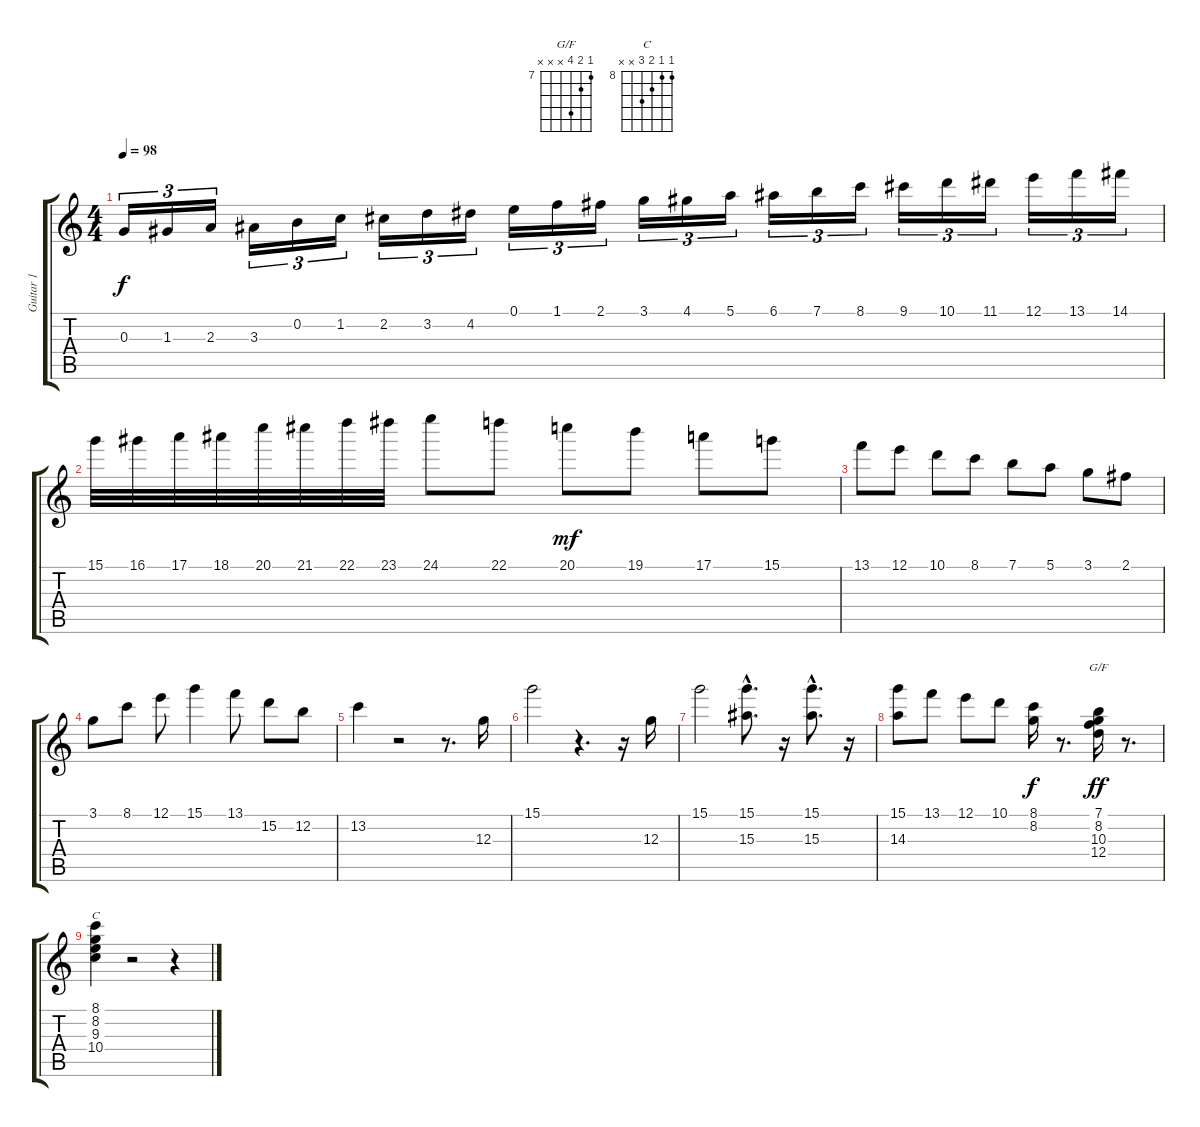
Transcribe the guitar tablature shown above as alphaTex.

\track ("Guitar 1" "Guitar 1") {instrument acousticguitarnylon}
\staff {score tabs}
\tuning (E4 B3 G3 D3 A2 E2) {hide}
\chord ("G/F" 7 8 10 x x x) {firstfret 7}
\chord ("C" 8 8 9 10 x x) {firstfret 8}
\ts (4 4)
\tempo 98
\clef g2
\ks c
0.3.16{tu (3 2) dy f} 1.3.16{tu (3 2)} 2.3.16{tu (3 2)} 3.3.16{tu (3 2)} 0.2.16{tu (3 2)} 1.2.16{tu (3 2)} 2.2.16{tu (3 2)} 3.2.16{tu (3 2)} 4.2.16{tu (3 2)} 0.1.16{tu (3 2)} 1.1.16{tu (3 2)} 2.1.16{tu (3 2)} 3.1.16{tu (3 2)} 4.1.16{tu (3 2)} 5.1.16{tu (3 2)} 6.1.16{tu (3 2)} 7.1.16{tu (3 2)} 8.1.16{tu (3 2)} 9.1.16{tu (3 2)} 10.1.16{tu (3 2)} 11.1.16{tu (3 2)} 12.1.16{tu (3 2)} 13.1.16{tu (3 2)} 14.1.16{tu (3 2)} |
15.1.32 16.1.32 17.1.32 18.1.32 20.1.32 21.1.32 22.1.32 23.1.32 24.1.8 22.1.8 20.1.8{dy mf} 19.1.8 17.1.8 15.1.8 |
13.1.8 12.1.8 10.1.8 8.1.8 7.1.8 5.1.8 3.1.8 2.1.8 |
3.1.8 8.1.8 12.1.8 15.1.4 13.1.8 15.2.8 12.2.8 |
13.2.4 r.2 r.8{d} 12.3.16 |
15.1.2 r.4{d} r.16 12.3.16 |
15.1.2 (15.1{hac} 15.3{hac}).8{d} r.16 (15.1{hac} 15.3{hac}).8{d} r.16 |
(15.1 14.3).8 13.1.8 12.1.8 10.1.8 (8.1 8.2).16{dy f} r.8{d} (7.1 8.2 10.3 12.4).16{ch "G/F" dy ff} r.8{d} |
(8.1 8.2 9.3 10.4).4{ch "C"} r.2 r.4
